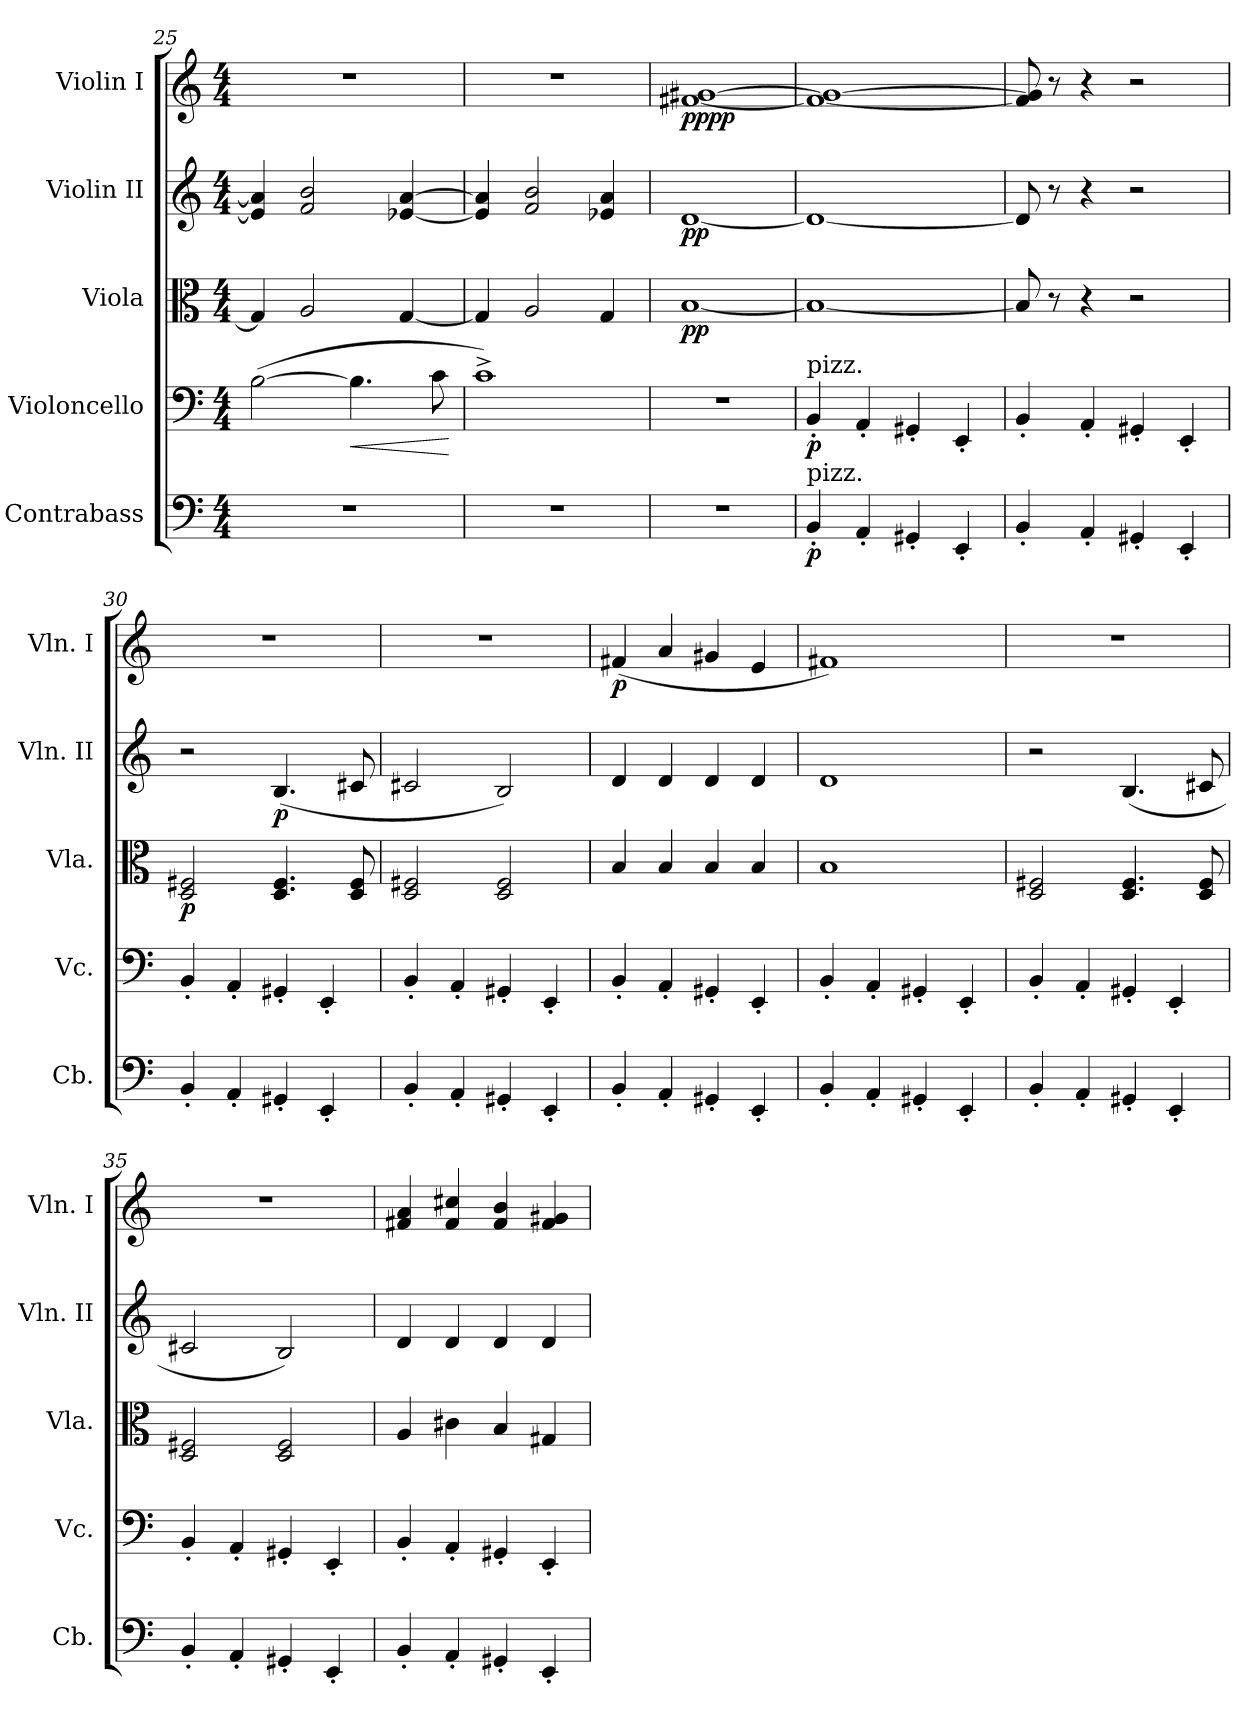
**kern	**dynam	**kern	**dynam	**kern	**dynam	**kern	**dynam	**kern	**dynam
*part5	*part5	*part4	*part4	*part3	*part3	*part2	*part2	*part1	*part1
*staff5	*staff5	*staff4	*staff4	*staff3	*staff3	*staff2	*staff2	*staff1	*staff1
*I"Contrabass	*	*I"Violoncello	*	*I"Viola	*	*I"Violin II	*	*I"Violin I	*
*I'Cb.	*	*I'Vc.	*	*I'Vla.	*	*I'Vln. II	*	*I'Vln. I	*
*clefF4	*	*clefF4	*	*clefC3	*	*clefG2	*	*clefG2	*
*ITrd7c12	*	*	*	*	*	*	*	*	*
*k[]	*	*k[]	*	*k[]	*	*k[]	*	*k[]	*
*M4/4	*	*M4/4	*	*M4/4	*	*M4/4	*	*M4/4	*
=25	=25	=25	=25	=25	=25	=25	=25	=25	=25
1r	.	(>[2B\	.	4G/]	.	4e-/] 4a/]	.	1r	.
.	.	.	.	2A/	.	2f/ 2b/	.	.	.
!	!	!	!LO:HP:b	!	!	!	!	!	!
.	.	4.B\]	<	.	.	.	.	.	.
.	.	.	.	[4G/	.	[4e-X/ [4a/	.	.	.
.	.	8c\	.	.	.	.	.	.	.
.	.	.	[	.	.	.	.	.	.
!!LO:LB:g=z
=26	=26	=26	=26	=26	=26	=26	=26	=26	=26
1r	.	1c^)	.	4G/]	.	4e-/] 4a/]	.	1r	.
.	.	.	.	2A/	.	2f/ 2b/	.	.	.
.	.	.	.	4G/	.	4e-X/ 4a/	.	.	.
=27	=27	=27	=27	=27	=27	=27	=27	=27	=27
!	!	!	!	!	!LO:DY:b	!	!LO:DY:b	!	!LO:DY:b
!	!	!	!	!	!	!	!	!	!LO:DY:n=1:b
1r	.	1r	.	[1B	pp	[1d	pp	[1f#X [1g#X	pp pp
=28	=28	=28	=28	=28	=28	=28	=28	=28	=28
*	*	*	*	*	*	*	*	*MM70	*
!	!	!LO:TX:a:t=pizz.	!	!	!	!	!	!	!
!LO:TX:a:t=pizz.	!	!	!	!	!	!	!	!	!
!	!LO:DY:b	!	!LO:DY:b	!	!	!	!	!	!
4BBB'/	p	4BB'/	p	1B_	.	1d_	.	1f#_ 1g#_	.
4AAA'/	.	4AA'/	.	.	.	.	.	.	.
4GGG#X'/	.	4GG#X'/	.	.	.	.	.	.	.
4EEE'/	.	4EE'/	.	.	.	.	.	.	.
=29	=29	=29	=29	=29	=29	=29	=29	=29	=29
4BBB'/	.	4BB'/	.	8B/]	.	8d/]	.	8f#/] 8g#/]	.
.	.	.	.	8r	.	8r	.	8r	.
4AAA'/	.	4AA'/	.	4r	.	4r	.	4r	.
4GGG#X'/	.	4GG#X'/	.	2r	.	2r	.	2r	.
4EEE'/	.	4EE'/	.	.	.	.	.	.	.
=30	=30	=30	=30	=30	=30	=30	=30	=30	=30
!	!	!	!	!	!LO:DY:b	!	!	!	!
4BBB'/	.	4BB'/	.	2D/ 2F#X/	p	2r	.	1r	.
4AAA'/	.	4AA'/	.	.	.	.	.	.	.
!	!	!	!	!	!	!	!LO:DY:b	!	!
4GGG#X'/	.	4GG#X'/	.	4.D/ 4.F#/	.	(<4.B/	p	.	.
4EEE'/	.	4EE'/	.	.	.	.	.	.	.
.	.	.	.	8D/ 8F#/	.	8c#X/	.	.	.
=31	=31	=31	=31	=31	=31	=31	=31	=31	=31
4BBB'/	.	4BB'/	.	2D/ 2F#X/	.	2c#X/	.	1r	.
4AAA'/	.	4AA'/	.	.	.	.	.	.	.
4GGG#X'/	.	4GG#X'/	.	2D/ 2F#/	.	2B/)	.	.	.
4EEE'/	.	4EE'/	.	.	.	.	.	.	.
=32	=32	=32	=32	=32	=32	=32	=32	=32	=32
!	!	!	!	!	!	!	!	!	!LO:DY:b
4BBB'/	.	4BB'/	.	4B/	.	4d/	.	(<4f#X/	p
4AAA'/	.	4AA'/	.	4B/	.	4d/	.	4a/	.
4GGG#X'/	.	4GG#X'/	.	4B/	.	4d/	.	4g#X/	.
4EEE'/	.	4EE'/	.	4B/	.	4d/	.	4e/	.
!!LO:PB:g=z
=33	=33	=33	=33	=33	=33	=33	=33	=33	=33
4BBB'/	.	4BB'/	.	1B	.	1d	.	1f#X)	.
4AAA'/	.	4AA'/	.	.	.	.	.	.	.
4GGG#X'/	.	4GG#X'/	.	.	.	.	.	.	.
4EEE'/	.	4EE'/	.	.	.	.	.	.	.
=34	=34	=34	=34	=34	=34	=34	=34	=34	=34
4BBB'/	.	4BB'/	.	2D/ 2F#X/	.	2r	.	1r	.
4AAA'/	.	4AA'/	.	.	.	.	.	.	.
4GGG#X'/	.	4GG#X'/	.	4.D/ 4.F#/	.	(<4.B/	.	.	.
4EEE'/	.	4EE'/	.	.	.	.	.	.	.
.	.	.	.	8D/ 8F#/	.	8c#X/	.	.	.
=35	=35	=35	=35	=35	=35	=35	=35	=35	=35
4BBB'/	.	4BB'/	.	2D/ 2F#X/	.	2c#X/	.	1r	.
4AAA'/	.	4AA'/	.	.	.	.	.	.	.
4GGG#X'/	.	4GG#X'/	.	2D/ 2F#/	.	2B/)	.	.	.
4EEE'/	.	4EE'/	.	.	.	.	.	.	.
=36	=36	=36	=36	=36	=36	=36	=36	=36	=36
4BBB'/	.	4BB'/	.	4A/	.	4d/	.	4f#X/ 4a/	.
4AAA'/	.	4AA'/	.	4c#X\	.	4d/	.	4f#/ 4cc#X/	.
4GGG#X'/	.	4GG#X'/	.	4B/	.	4d/	.	4f#/ 4b/	.
4EEE'/	.	4EE'/	.	4G#X/	.	4d/	.	4f#/ 4g#X/	.
=	=	=	=	=	=	=	=	=	=
*-	*-	*-	*-	*-	*-	*-	*-	*-	*-
